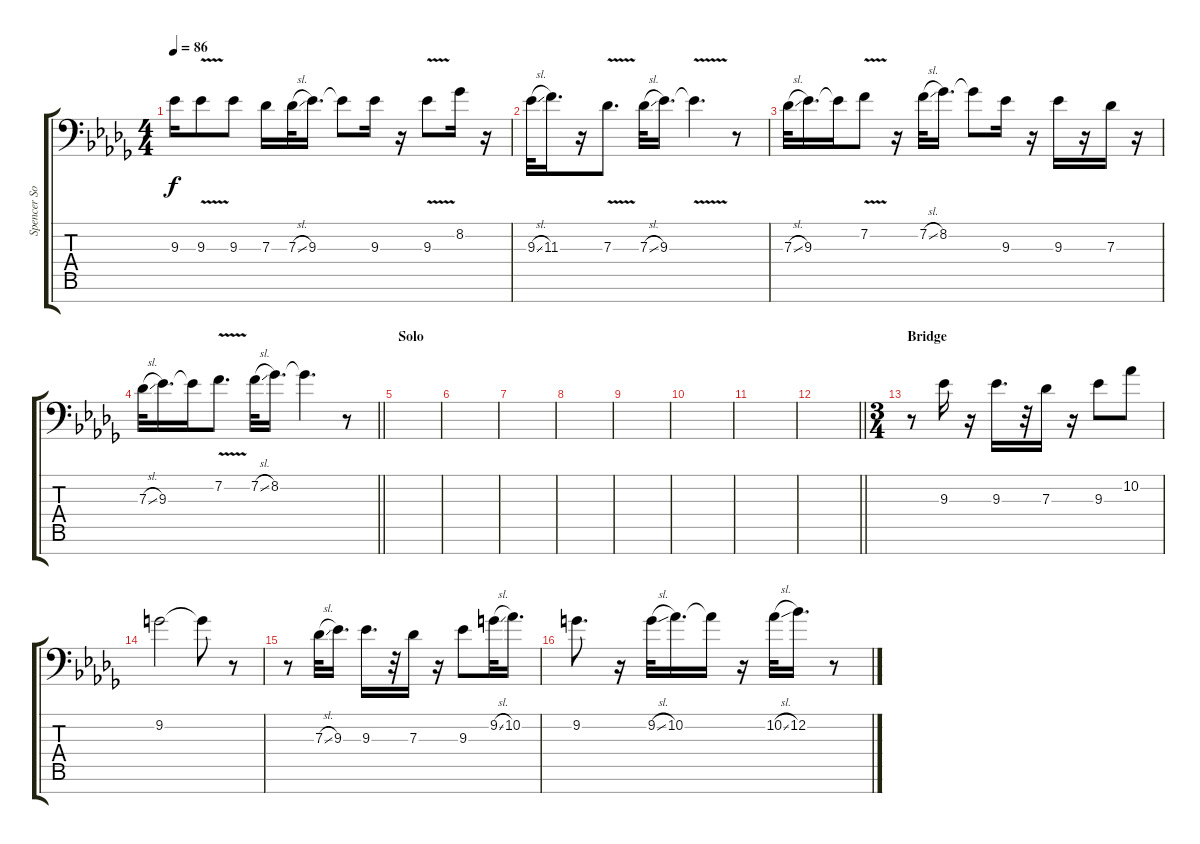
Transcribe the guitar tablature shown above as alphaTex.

\track ("Spencer Sotelo - Vocals" "Spencer So") {instrument flute}
\staff {score tabs}
\tuning (Eb4 Bb3 Gb3 Db3 Ab2 Eb2 Ab1) {hide}
\ts (4 4)
\tempo 86
\clef f4
\ks bbminor
9.3.16{dy f} 9.3{v}.8 9.3.8 7.3.16 7.3{sl}.32 9.3.16{d} 9.3{t}.8 9.3.16 r.16 9.3{v}.8 8.2.16 r.16 |
9.3{sl}.32 11.3.16{d} r.16 7.3{v}.8{d} 7.3{sl}.32 9.3.16{d} 9.3{v t}.4{d} r.8 |
7.3{sl}.32 9.3.16{d} 9.3{t}.16 7.2{v}.8 r.16 7.2{sl}.32 8.2.16{d} 8.2{t}.8 9.3.16 r.16 9.3.16 r.16 7.3.16 r.16 |
\barLineRight lightlight
7.3{sl}.32 9.3.16{d} 9.3{t}.16 7.2{v}.8{d} 7.2{sl}.32 8.2.16{d} 8.2{t}.4{d} r.8 |
\section ("" "Solo")
|
|
|
|
|
|
|
\barLineRight lightlight
|
\ts (3 4)
\section ("" "Bridge")
r.8{volume 14} 9.3.16 r.16 9.3.16{d} r.32 7.3.16 r.16 9.3.8 10.2.8 |
9.2.2 9.2{t}.8 r.8 |
r.8 7.3{sl}.32 9.3.16{d} 9.3.16{d} r.32 7.3.16 r.16 9.3.8 9.2{sl}.32 10.2.16{d} |
9.2.8{d} r.16 9.2{sl}.32 10.2.16{d} 10.2{t}.16 r.16 10.2{sl}.32 12.2.16{d} r.8
